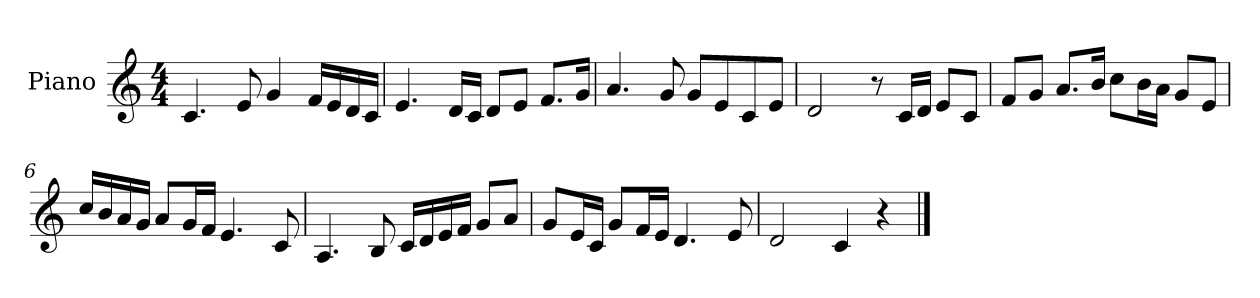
**kern
*part1
*staff1
*I"Piano
*I'Pno
*clefG2
*k[]
*M4/4
=1
4.c/
8e/
4g/
16f/LL
16e/
16d/
16c/JJ
=2
4.e/
16d/LL
16c/JJ
8d/L
8e/J
8.f/L
16g/Jk
=3
4.a/
8g/
8g/L
8e/
8c/
8e/J
=4
2d/
8r
16c/LL
16d/JJ
8e/L
8c/J
=5
8f/L
8g/J
8.a/L
16b/Jk
8cc\L
16b\L
16a\JJ
8g/L
8e/J
=6
16cc/LL
16b/
16a/
16g/JJ
8a/L
16g/L
16f/JJ
4.e/
8c/
=7
4.A/
8B/
16c/LL
16d/
16e/
16f/JJ
8g/L
8a/J
=8
8g/L
16e/L
16c/JJ
8g/L
16f/L
16e/JJ
4.d/
8e/
=9
2d/
4c/
4r
==
*-
